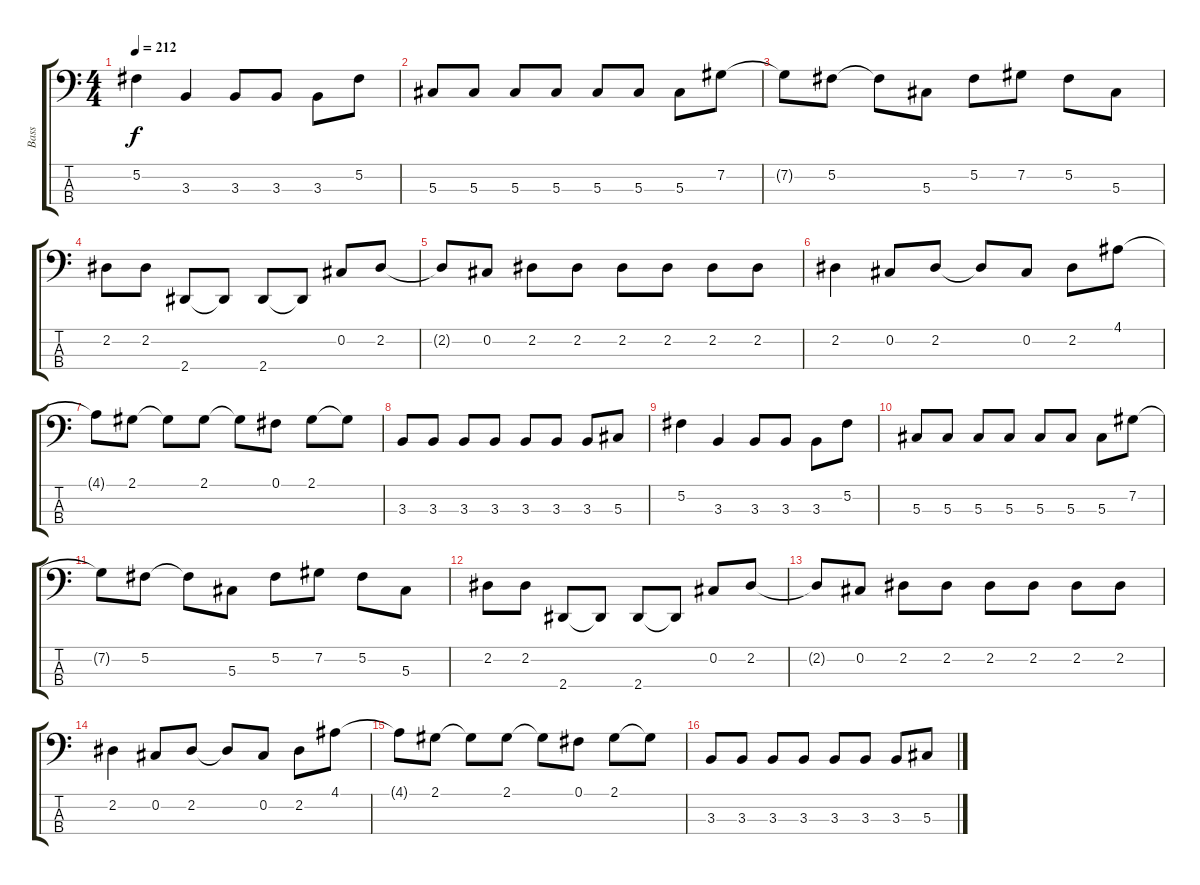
\track ("Bass" "Bass") {instrument electricbassfinger}
\staff {score tabs}
\tuning (Gb2 Db2 Ab1 Db1) {hide}
\ts (4 4)
\tempo 212
\clef f4
\ks c
5.2.4{dy f} 3.3.4 3.3.8 3.3.8 3.3.8 5.2.8 |
5.3.8 5.3.8 5.3.8 5.3.8 5.3.8 5.3.8 5.3.8 7.2.8 |
7.2{t}.8 5.2.8 5.2{t}.8 5.3.8 5.2.8 7.2.8 5.2.8 5.3.8 |
2.2.8 2.2.8 2.4.8 2.4{t}.8 2.4.8 2.4{t}.8 0.2.8 2.2.8 |
2.2{t}.8 0.2.8 2.2.8 2.2.8 2.2.8 2.2.8 2.2.8 2.2.8 |
2.2.4 0.2.8 2.2.8 2.2{t}.8 0.2.8 2.2.8 4.1.8 |
4.1{t}.8 2.1.8 2.1{t}.8 2.1.8 2.1{t}.8 0.1.8 2.1.8 2.1{t}.8 |
3.3.8 3.3.8 3.3.8 3.3.8 3.3.8 3.3.8 3.3.8 5.3.8 |
5.2.4 3.3.4 3.3.8 3.3.8 3.3.8 5.2.8 |
5.3.8 5.3.8 5.3.8 5.3.8 5.3.8 5.3.8 5.3.8 7.2.8 |
7.2{t}.8 5.2.8 5.2{t}.8 5.3.8 5.2.8 7.2.8 5.2.8 5.3.8 |
2.2.8 2.2.8 2.4.8 2.4{t}.8 2.4.8 2.4{t}.8 0.2.8 2.2.8 |
2.2{t}.8 0.2.8 2.2.8 2.2.8 2.2.8 2.2.8 2.2.8 2.2.8 |
2.2.4 0.2.8 2.2.8 2.2{t}.8 0.2.8 2.2.8 4.1.8 |
4.1{t}.8 2.1.8 2.1{t}.8 2.1.8 2.1{t}.8 0.1.8 2.1.8 2.1{t}.8 |
3.3.8 3.3.8 3.3.8 3.3.8 3.3.8 3.3.8 3.3.8 5.3.8
